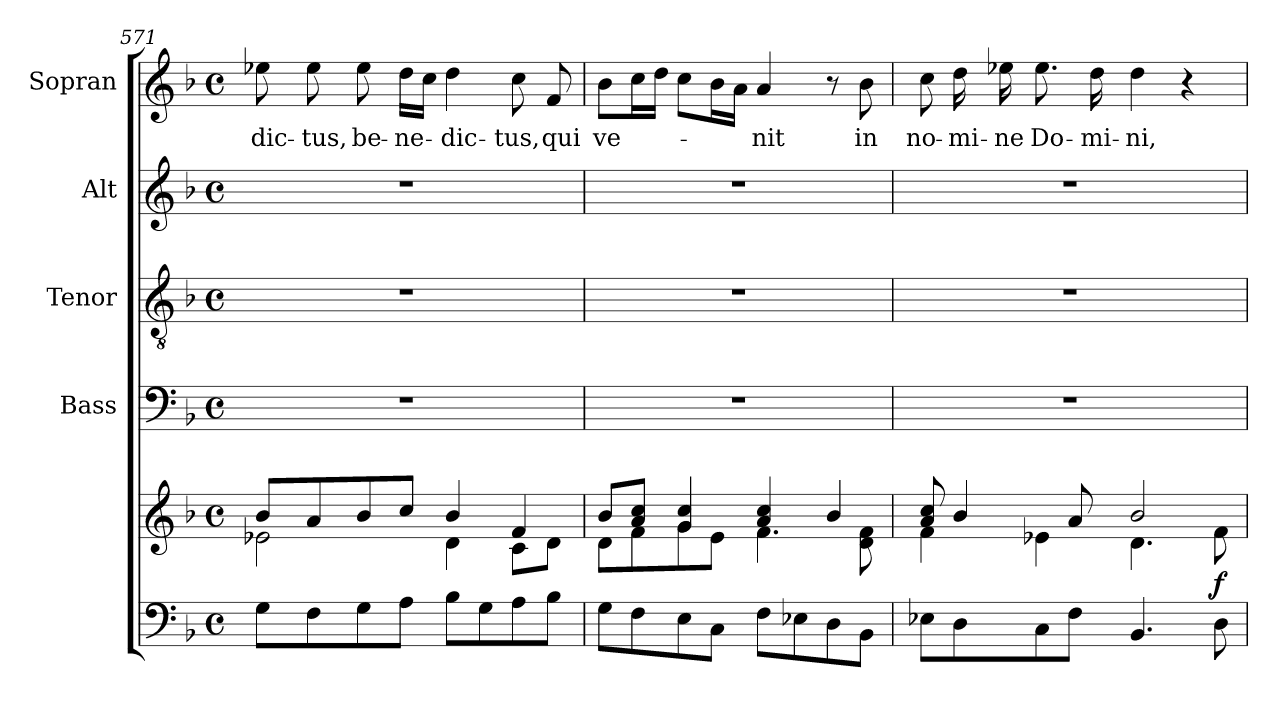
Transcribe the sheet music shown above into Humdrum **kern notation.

**kern	**kern	**dynam	**kern	**kern	**kern	**kern	**text
*part5	*part5	*part5	*part4	*part3	*part2	*part1	*part1
*staff6	*staff5	*staff5/6	*staff4	*staff3	*staff2	*staff1	*staff1
*	*	*	*I"Bass	*I"Tenor	*I"Alt	*I"Sopran	*
*	*	*	*I'B.	*I'T.	*I'A.	*I'S.	*
!!LO:LB:g=z
*clefF4	*clefG2	*	*clefF4	*clefGv2	*clefG2	*clefG2	*
*k[b-]	*k[b-]	*	*k[b-]	*k[b-]	*k[b-]	*k[b-]	*
*F:	*F:	*	*F:	*F:	*F:	*F:	*
*M4/4	*M4/4	*	*M4/4	*M4/4	*M4/4	*M4/4	*
*met(c)	*met(c)	*	*met(c)	*met(c)	*met(c)	*met(c)	*
=571	=571	=571	=571	=571	=571	=571	=571
*	*^	*	*	*	*	*	*
!	!	!	!	!	!	!	!	!LO:LY:b
8G\L	8b-/L	2e-X\	.	1r	1r	1r	8ee-X\	-dic-
!	!	!	!	!	!	!	!	!LO:LY:b
8F\	8a/	.	.	.	.	.	8ee-\	-tus,
!	!	!	!	!	!	!	!	!LO:LY:b
8G\	8b-/	.	.	.	.	.	8ee-\	be-
!	!	!	!	!	!	!	!	!LO:LY:b
8A\J	8cc/J	.	.	.	.	.	16dd\LL	-ne-
.	.	.	.	.	.	.	16cc\JJ	.
!	!	!	!	!	!	!	!	!LO:LY:b
8B-\L	4b-/	4d\	.	.	.	.	4dd\	-dic-
8G\	.	.	.	.	.	.	.	.
!	!	!	!	!	!	!	!	!LO:LY:b
8A\	4f/	8c\L	.	.	.	.	8cc\	-tus,
!	!	!	!	!	!	!	!	!LO:LY:b
8B-\J	.	8d\J	.	.	.	.	8f/	qui
=572	=572	=572	=572	=572	=572	=572	=572	=572
!	!	!	!	!	!	!	!	!LO:LY:b
8G\L	8b-/L	8d\L	.	1r	1r	1r	8b-\L	ve-
8F\	8a/ 8cc/J	8f\	.	.	.	.	16cc\L	.
.	.	.	.	.	.	.	16dd\JJ	.
8E\	4g/ 4cc/	8g\	.	.	.	.	8cc\L	.
8C\J	.	8e\J	.	.	.	.	16b-\L	.
.	.	.	.	.	.	.	16a\JJ	.
!	!	!	!	!	!	!	!	!LO:LY:b
8F\L	4a/ 4cc/	4.f\	.	.	.	.	4a/	-nit
8E-X\	.	.	.	.	.	.	.	.
8D\	4b-/	.	.	.	.	.	8r	.
!	!	!	!	!	!	!	!	!LO:LY:b
8BB-\J	.	8d\ 8f\	.	.	.	.	8b-\	in
=573	=573	=573	=573	=573	=573	=573	=573	=573
!	!	!	!	!	!	!	!	!LO:LY:b
8E-X\L	8a/ 8cc/	4f\	.	1r	1r	1r	8cc\	no-
!	!	!	!	!	!	!	!	!LO:LY:b
8D\	4b-/	.	.	.	.	.	16dd\	-mi-
!	!	!	!	!	!	!	!	!LO:LY:b
.	.	.	.	.	.	.	16ee-X\	-ne
!	!	!	!	!	!	!	!	!LO:LY:b
8C\	.	4e-X\	.	.	.	.	8.ee-\	Do-
8F\J	8a/	.	.	.	.	.	.	.
!	!	!	!	!	!	!	!	!LO:LY:b
.	.	.	.	.	.	.	16dd\	-mi-
!	!	!	!	!	!	!	!	!LO:LY:b
4.BB-/	2b-/	4.d\	.	.	.	.	4dd\	-ni,
.	.	.	.	.	.	.	4r	.
!	!	!	!LO:DY:a=2	!	!	!	!	!
8D\	.	8f\	f	.	.	.	.	.
*	*v	*v	*	*	*	*	*	*
=	=	=	=	=	=	=	=
*-	*-	*-	*-	*-	*-	*-	*-
